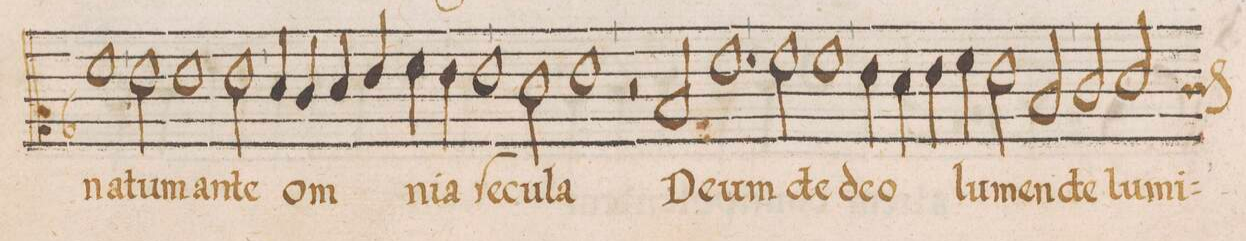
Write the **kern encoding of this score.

**kern	**text
*I"CANTVS	*
*clefC2	*
*k[b-]	*
*met(C|)	*
*M2/1	*
1a\	na-
=29	=29
2g\	-tum
1g\	an-
2g\	-te
=30	=30
4f/	om-
4e/	.
4f/	.
4g/	.
4a\	-ni-
4g\	-a
1g\	ſe-
=31	=31
2f\	-cu-
1g\	-la
=32	=32
2r	.
2d/	De-
1.a\	-um
=33	=33
2a\	de
1a\	de-
=34	=34
4g\	-o
4f\	.
4g\	.
4a\	lu-
2g\	-men
2d/	de
=35	=35
2e/	lu-
*custos:e	*
2f/	-mi-
*-	*-
